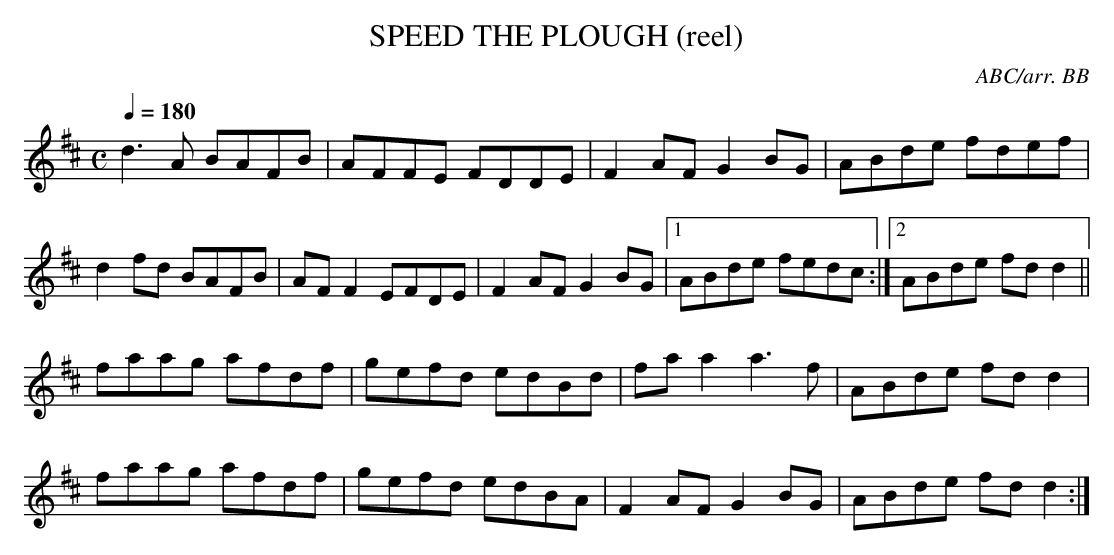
X:1
T:SPEED THE PLOUGH (reel)
C:ABC/arr. BB
Q:1/4=180
M:C
L:1/8
K:D
d3A BAFB|AFFE FDDE|F2AF G2BG|ABde fdef|
d2fd BAFB|AFF2 EFDE|F2AF G2BG|1 ABde fedc:|\
[2 ABde fdd2||
faag afdf|gefd edBd|faa2 a3f|ABde fdd2|
faag afdf|gefd edBA|F2AF G2BG|ABde fdd2:|
